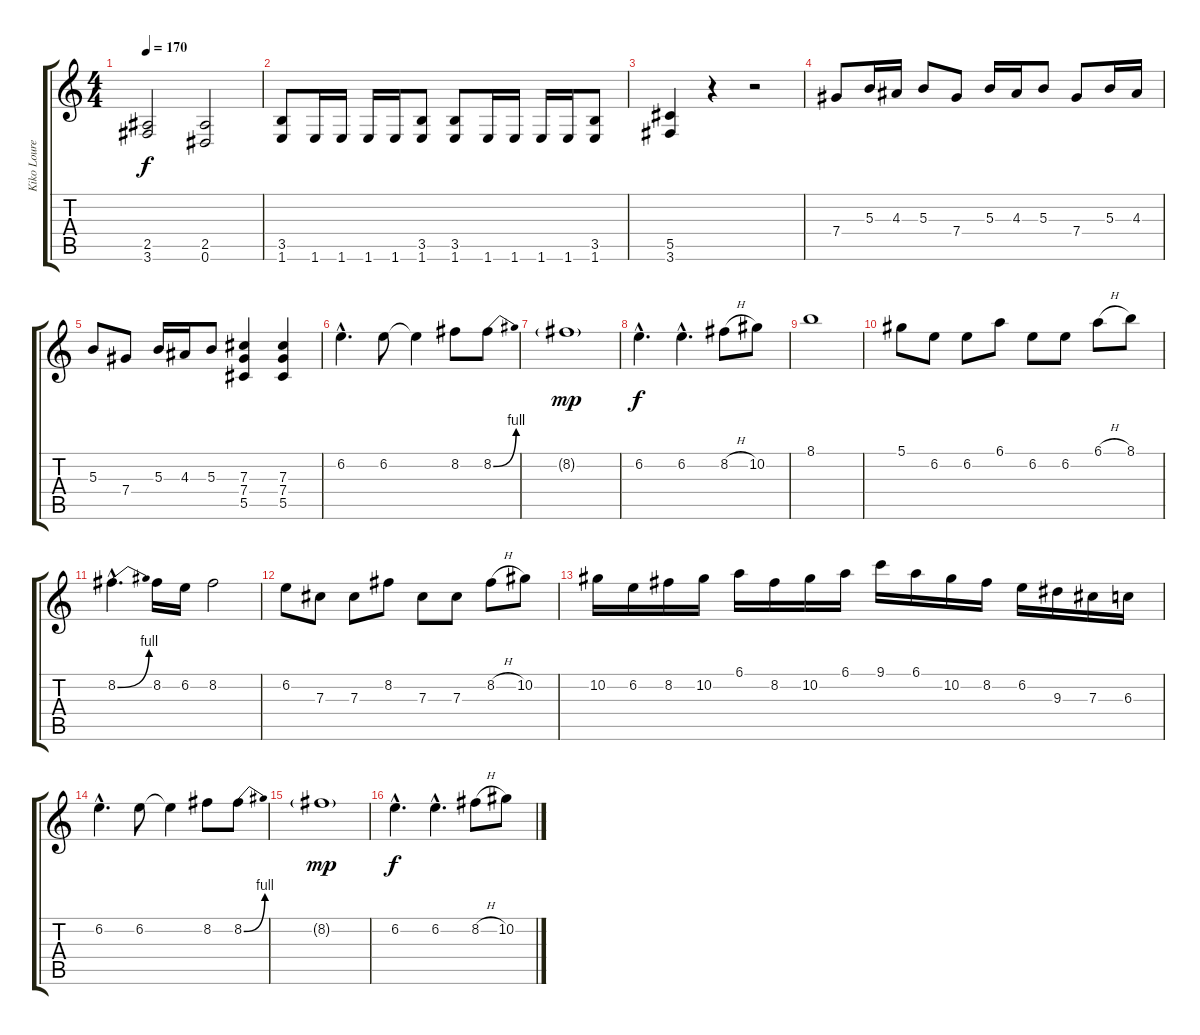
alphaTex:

\track ("Kiko Loureiro" "Kiko Loure") {instrument distortionguitar}
\staff {score tabs}
\tuning (Eb4 Bb3 Gb3 Db3 Ab2 Eb2) {hide}
\ts (4 4)
\tempo 170
\clef g2
\ks c
(2.5 3.6).2{dy f} (2.5 0.6).2 |
(3.5 1.6).8 1.6.16 1.6.16 1.6.16 1.6.16 (3.5 1.6).8 (3.5 1.6).8 1.6.16 1.6.16 1.6.16 1.6.16 (3.5 1.6).8 |
(5.5 3.6).4 r.4 r.2 |
7.4.8 5.3.16 4.3.16 5.3.8 7.4.8 5.3.16 4.3.16 5.3.8 7.4.8 5.3.16 4.3.16 |
5.3.8 7.4.8 5.3.16 4.3.16 5.3.8 (7.3 7.4 5.5).4 (7.3 7.4 5.5).4 |
6.2{hac}.4{d} 6.2.8 6.2{t}.4 8.2.8 8.2{be (bend 0 0 60 4)}.8 |
8.2{g}.1{dy mp} |
6.2{hac}.4{d dy f} 6.2{hac}.4{d} 8.2{h}.8 10.2.8 |
8.1.1 |
5.1.8 6.2.8 6.2.8 6.1.8 6.2.8 6.2.8 6.1{h}.8 8.1.8 |
8.2{be (bend 0 0 60 4) hac}.4{d} 8.2.16 6.2.16 8.2.2 |
6.2.8 7.3.8 7.3.8 8.2.8 7.3.8 7.3.8 8.2{h}.8 10.2.8 |
10.2.16 6.2.16 8.2.16 10.2.16 6.1.16 8.2.16 10.2.16 6.1.16 9.1.16 6.1.16 10.2.16 8.2.16 6.2.16 9.3.16 7.3.16 6.3.16 |
6.2{hac}.4{d} 6.2.8 6.2{t}.4 8.2.8 8.2{be (bend 0 0 60 4)}.8 |
8.2{g}.1{dy mp} |
6.2{hac}.4{d dy f} 6.2{hac}.4{d} 8.2{h}.8 10.2.8
